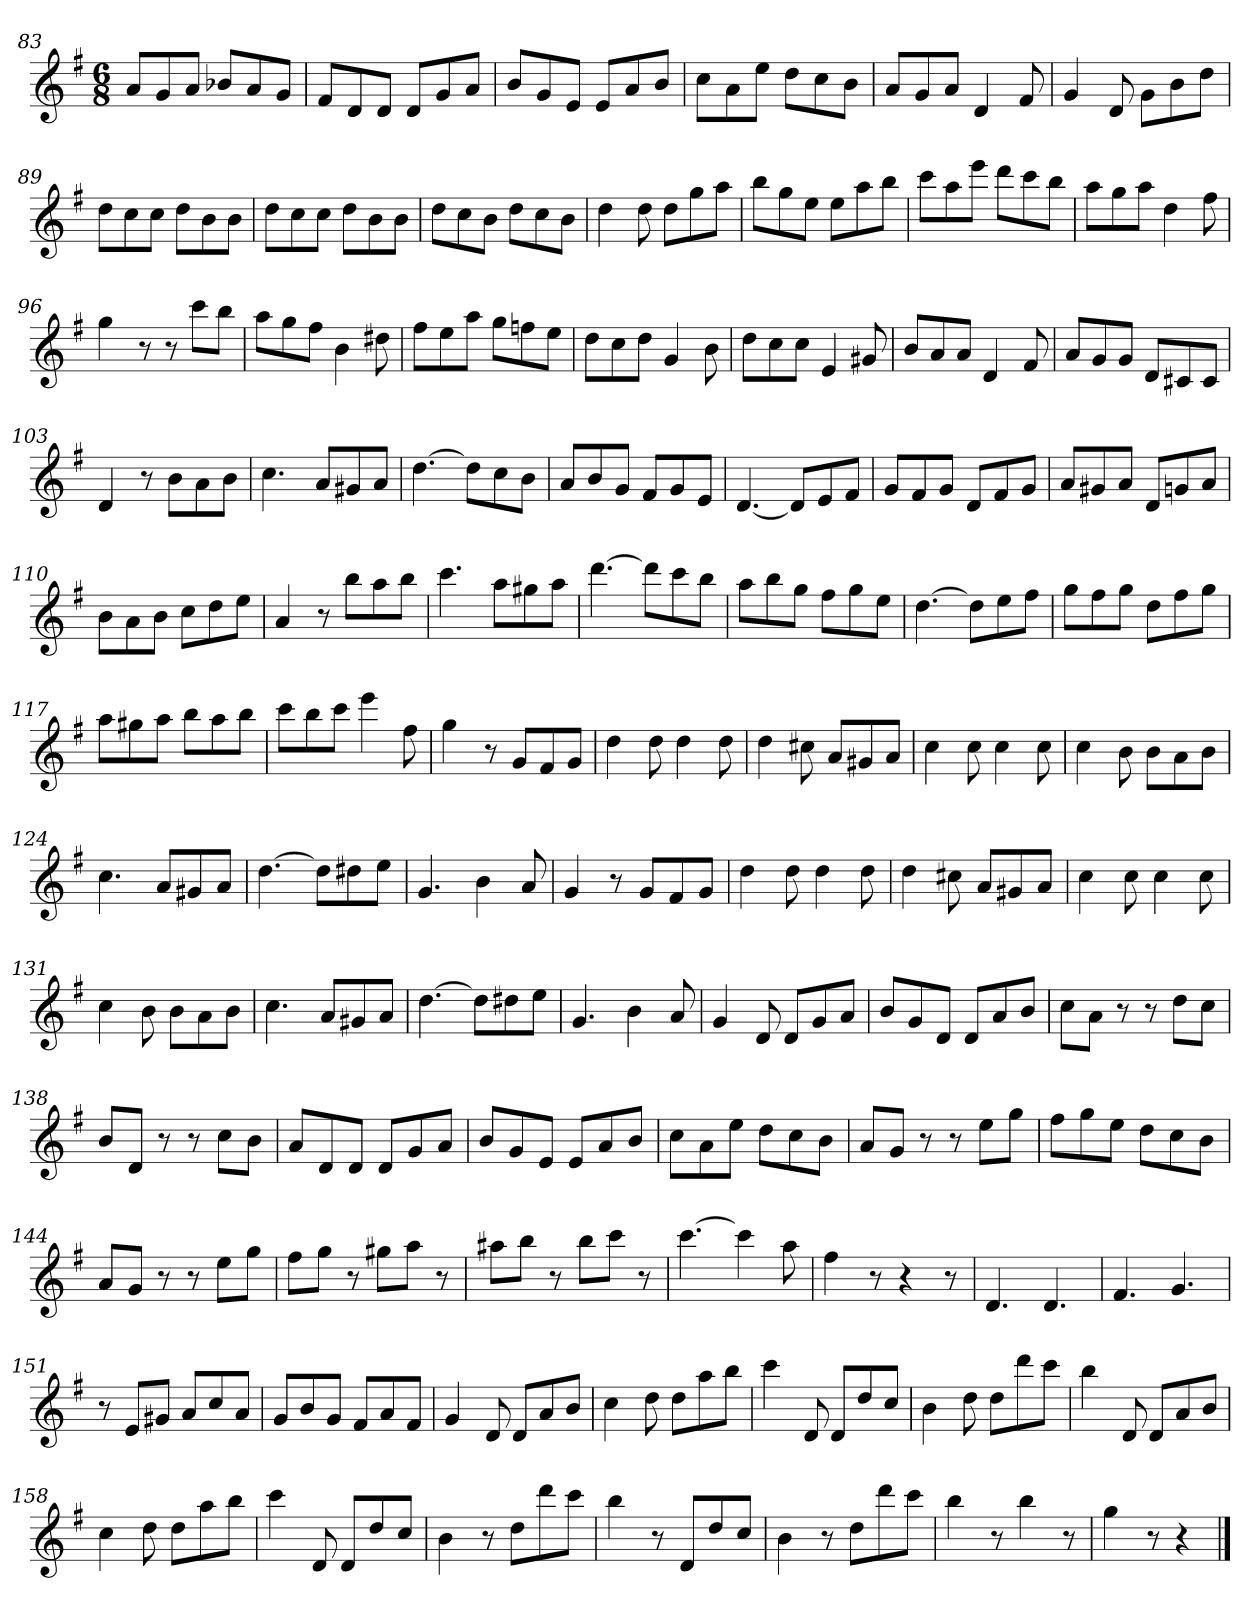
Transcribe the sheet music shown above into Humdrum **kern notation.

**kern
*part1
*staff1
*clefG2
*k[f#]
*G:
*M6/8
=83
8a/L
8g/
8a/J
8b-X/L
8a/
8g/J
=84
8f#/L
8d/
8d/J
8d/L
8g/
8a/J
=85
8b/L
8g/
8e/J
8e/L
8a/
8b/J
=86
8cc\L
8a\
8ee\J
8dd\L
8cc\
8b\J
=87
8a/L
8g/
8a/J
4d
8f#
=88
4g
8d
8g\L
8b\
8dd\J
=89
8dd\L
8cc\
8cc\J
8dd\L
8b\
8b\J
=90
8dd\L
8cc\
8cc\J
8dd\L
8b\
8b\J
=91
8dd\L
8cc\
8b\J
8dd\L
8cc\
8b\J
=92
4dd
8dd
8dd\L
8gg\
8aa\J
=93
8bb\L
8gg\
8ee\J
8ee\L
8aa\
8bb\J
=94
8ccc\L
8aa\
8eee\J
8ddd\L
8ccc\
8bb\J
=95
8aa\L
8gg\
8aa\J
4dd
8ff#
=96
4gg
8r
8r
8ccc\L
8bb\J
=97
8aa\L
8gg\
8ff#\J
4b
8dd#X
=98
8ff#\L
8ee\
8aa\J
8gg\L
8ffn\
8ee\J
=99
8dd\L
8cc\
8dd\J
4g
8b
=100
8dd\L
8cc\
8cc\J
4e
8g#X
=101
8b/L
8a/
8a/J
4d
8f#
=102
8a/L
8g/
8g/J
8d/L
8c#X/
8c#/J
=103
4d
8r
8b\L
8a\
8b\J
=104
4.cc
8a/L
8g#X/
8a/J
=105
[4.dd
8dd\L]
8cc\
8b\J
=106
8a/L
8b/
8g/J
8f#/L
8g/
8e/J
=107
[4.d
8d/L]
8e/
8f#/J
=108
8g/L
8f#/
8g/J
8d/L
8f#/
8g/J
=109
8a/L
8g#X/
8a/J
8d/L
8gn/
8a/J
=110
8b\L
8a\
8b\J
8cc\L
8dd\
8ee\J
=111
4a
8r
8bb\L
8aa\
8bb\J
=112
4.ccc
8aa\L
8gg#X\
8aa\J
=113
[4.ddd
8ddd\L]
8ccc\
8bb\J
=114
8aa\L
8bb\
8gg\J
8ff#\L
8gg\
8ee\J
=115
[4.dd
8dd\L]
8ee\
8ff#\J
=116
8gg\L
8ff#\
8gg\J
8dd\L
8ff#\
8gg\J
=117
8aa\L
8gg#X\
8aa\J
8bb\L
8aa\
8bb\J
=118
8ccc\L
8bb\
8ccc\J
4eee
8ff#
=119
4gg
8r
8g/L
8f#/
8g/J
=120
4dd
8dd
4dd
8dd
=121
4dd
8cc#X
8a/L
8g#X/
8a/J
=122
4cc
8cc
4cc
8cc
=123
4cc
8b
8b\L
8a\
8b\J
=124
4.cc
8a/L
8g#X/
8a/J
=125
[4.dd
8dd\L]
8dd#X\
8ee\J
=126
4.g
4b
8a
=127
4g
8r
8g/L
8f#/
8g/J
=128
4dd
8dd
4dd
8dd
=129
4dd
8cc#X
8a/L
8g#X/
8a/J
=130
4cc
8cc
4cc
8cc
=131
4cc
8b
8b\L
8a\
8b\J
=132
4.cc
8a/L
8g#X/
8a/J
=133
[4.dd
8dd\L]
8dd#X\
8ee\J
=134
4.g
4b
8a
=135
4g
8d
8d/L
8g/
8a/J
=136
8b/L
8g/
8d/J
8d/L
8a/
8b/J
=137
8cc\L
8a\J
8r
8r
8dd\L
8cc\J
=138
8b/L
8d/J
8r
8r
8cc\L
8b\J
=139
8a/L
8d/
8d/J
8d/L
8g/
8a/J
=140
8b/L
8g/
8e/J
8e/L
8a/
8b/J
=141
8cc\L
8a\
8ee\J
8dd\L
8cc\
8b\J
=142
8a/L
8g/J
8r
8r
8ee\L
8gg\J
=143
8ff#\L
8gg\
8ee\J
8dd\L
8cc\
8b\J
=144
8a/L
8g/J
8r
8r
8ee\L
8gg\J
=145
8ff#\L
8gg\J
8r
8gg#X\L
8aa\J
8r
=146
8aa#X\L
8bb\J
8r
8bb\L
8ccc\J
8r
=147
[4.ccc
4ccc]
8aa
=148
4ff#
8r
4r
8r
=149
4.d
4.d
=150
4.f#
4.g
=151
8r
8e/L
8g#X/J
8a/L
8cc/
8a/J
=152
8g/L
8b/
8g/J
8f#/L
8a/
8f#/J
=153
4g
8d
8d/L
8a/
8b/J
=154
4cc
8dd
8dd\L
8aa\
8bb\J
=155
4ccc
8d
8d/L
8dd/
8cc/J
=156
4b
8dd
8dd\L
8ddd\
8ccc\J
=157
4bb
8d
8d/L
8a/
8b/J
=158
4cc
8dd
8dd\L
8aa\
8bb\J
=159
4ccc
8d
8d/L
8dd/
8cc/J
=160
4b
8r
8dd\L
8ddd\
8ccc\J
=161
4bb
8r
8d/L
8dd/
8cc/J
=162
4b
8r
8dd\L
8ddd\
8ccc\J
=163
4bb
8r
4bb
8r
=164
4gg
8r
4r
==
*-
